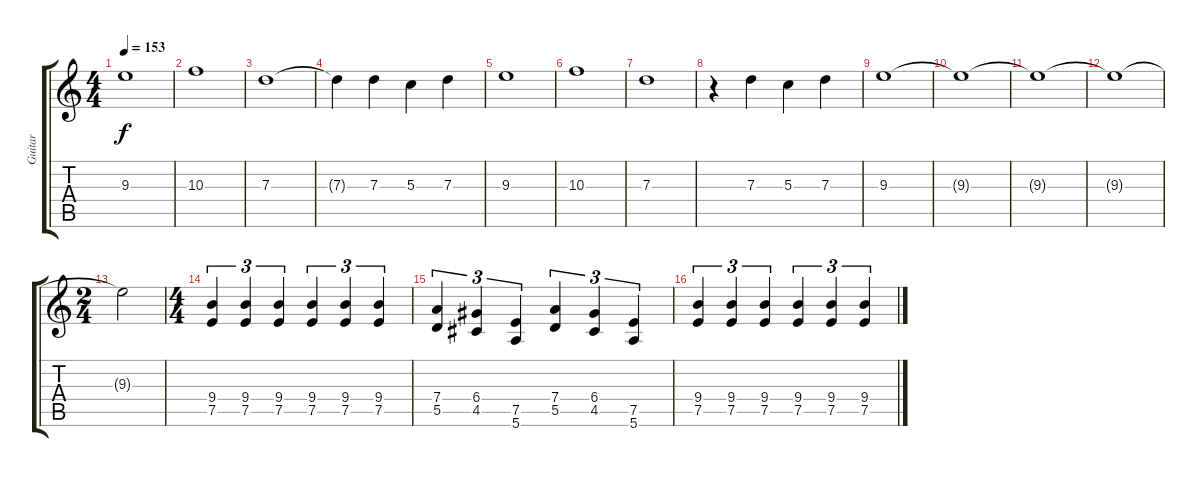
\track ("Guitar" "Guitar") {instrument distortionguitar}
\staff {score tabs}
\tuning (E4 B3 G3 D3 A2 E2) {hide}
\ts (4 4)
\tempo 153
\clef g2
\ks c
9.3.1{dy f} |
10.3.1 |
7.3.1 |
7.3{t}.4 7.3.4 5.3.4 7.3.4 |
9.3.1 |
10.3.1 |
7.3.1 |
r.4 7.3.4 5.3.4 7.3.4 |
9.3.1 |
9.3{t}.1 |
9.3{t}.1 |
9.3{t}.1 |
\ts (2 4)
9.3{t}.2 |
\ts (4 4)
(9.4 7.5).4{tu (3 2)} (9.4 7.5).4{tu (3 2)} (9.4 7.5).4{tu (3 2)} (9.4 7.5).4{tu (3 2)} (9.4 7.5).4{tu (3 2)} (9.4 7.5).4{tu (3 2)} |
(7.4 5.5).4{tu (3 2)} (6.4 4.5).4{tu (3 2)} (7.5 5.6).4{tu (3 2)} (7.4 5.5).4{tu (3 2)} (6.4 4.5).4{tu (3 2)} (7.5 5.6).4{tu (3 2)} |
(9.4 7.5).4{tu (3 2)} (9.4 7.5).4{tu (3 2)} (9.4 7.5).4{tu (3 2)} (9.4 7.5).4{tu (3 2)} (9.4 7.5).4{tu (3 2)} (9.4 7.5).4{tu (3 2)}
